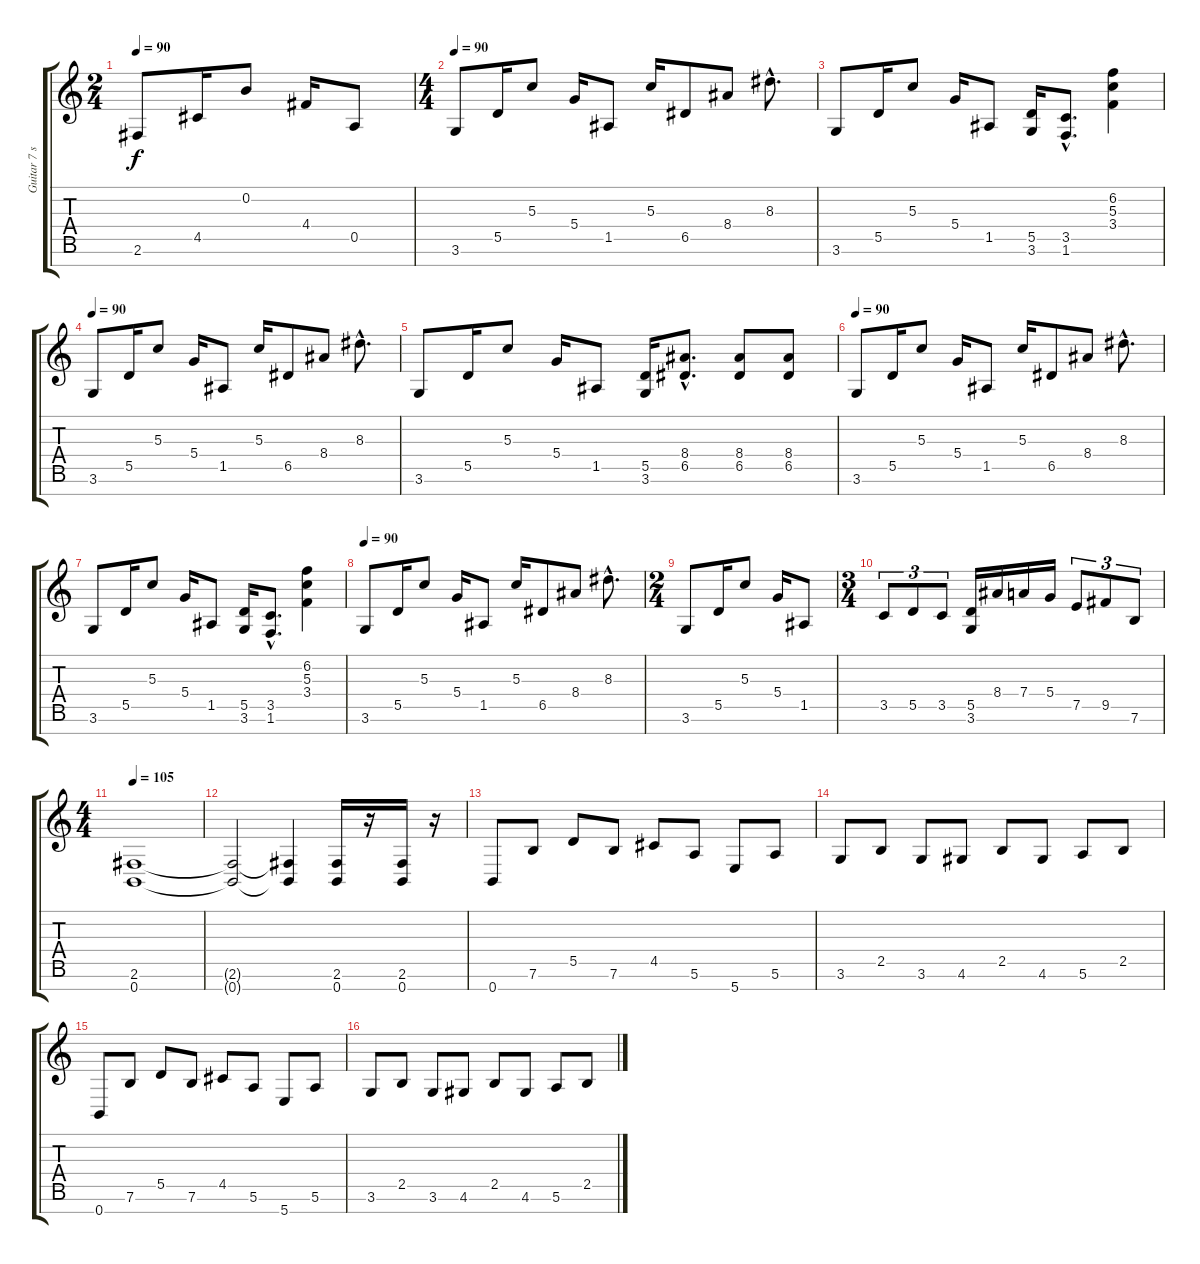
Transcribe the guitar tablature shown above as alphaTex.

\track ("Guitar 7 strings" "Guitar 7 s") {instrument distortionguitar}
\staff {score tabs}
\tuning (E4 B3 G3 D3 A2 E2 B1) {hide}
\ts (2 4)
\tempo 90
\clef g2
\ks c
2.6.8{dy f} 4.5.16 0.2.8 4.4.16 0.5.8 |
\ts (4 4)
\tempo 90
3.6.8 5.5.16 5.3.8 5.4.16 1.5.8 5.3.16 6.5.8 8.4.8 8.3{hac}.8{d} |
3.6.8 5.5.16 5.3.8 5.4.16 1.5.8 (5.5 3.6).16 (3.5{hac} 1.6{hac}).8{d} (6.2 5.3 3.4).4 |
\tempo 90
3.6.8 5.5.16 5.3.8 5.4.16 1.5.8 5.3.16 6.5.8 8.4.8 8.3{hac}.8{d} |
3.6.8 5.5.16 5.3.8 5.4.16 1.5.8 (5.5 3.6).16 (8.4{hac} 6.5{hac}).8{d} (8.4 6.5).8 (8.4 6.5).8 |
\tempo 90
3.6.8 5.5.16 5.3.8 5.4.16 1.5.8 5.3.16 6.5.8 8.4.8 8.3{hac}.8{d} |
3.6.8 5.5.16 5.3.8 5.4.16 1.5.8 (5.5 3.6).16 (3.5{hac} 1.6{hac}).8{d} (6.2 5.3 3.4).4 |
\tempo 90
3.6.8 5.5.16 5.3.8 5.4.16 1.5.8 5.3.16 6.5.8 8.4.8 8.3{hac}.8{d} |
\ts (2 4)
3.6.8 5.5.16 5.3.8 5.4.16 1.5.8 |
\ts (3 4)
3.5.8{tu (3 2)} 5.5.8{tu (3 2)} 3.5.8{tu (3 2)} (5.5 3.6).16 8.4.16 7.4.16 5.4.16 7.5.8{tu (3 2)} 9.5.8{tu (3 2)} 7.6.8{tu (3 2)} |
\ts (4 4)
\tempo 105
(2.6 0.7).1 |
(2.6{t} 0.7{t}).2 (2.6{t} 0.7{t}).4 (2.6 0.7).16 r.16 (2.6 0.7).16 r.16 |
0.7.8 7.6.8 5.5.8 7.6.8 4.5.8 5.6.8 5.7.8 5.6.8 |
3.6.8 2.5.8 3.6.8 4.6.8 2.5.8 4.6.8 5.6.8 2.5.8 |
0.7.8 7.6.8 5.5.8 7.6.8 4.5.8 5.6.8 5.7.8 5.6.8 |
3.6.8 2.5.8 3.6.8 4.6.8 2.5.8 4.6.8 5.6.8 2.5.8
